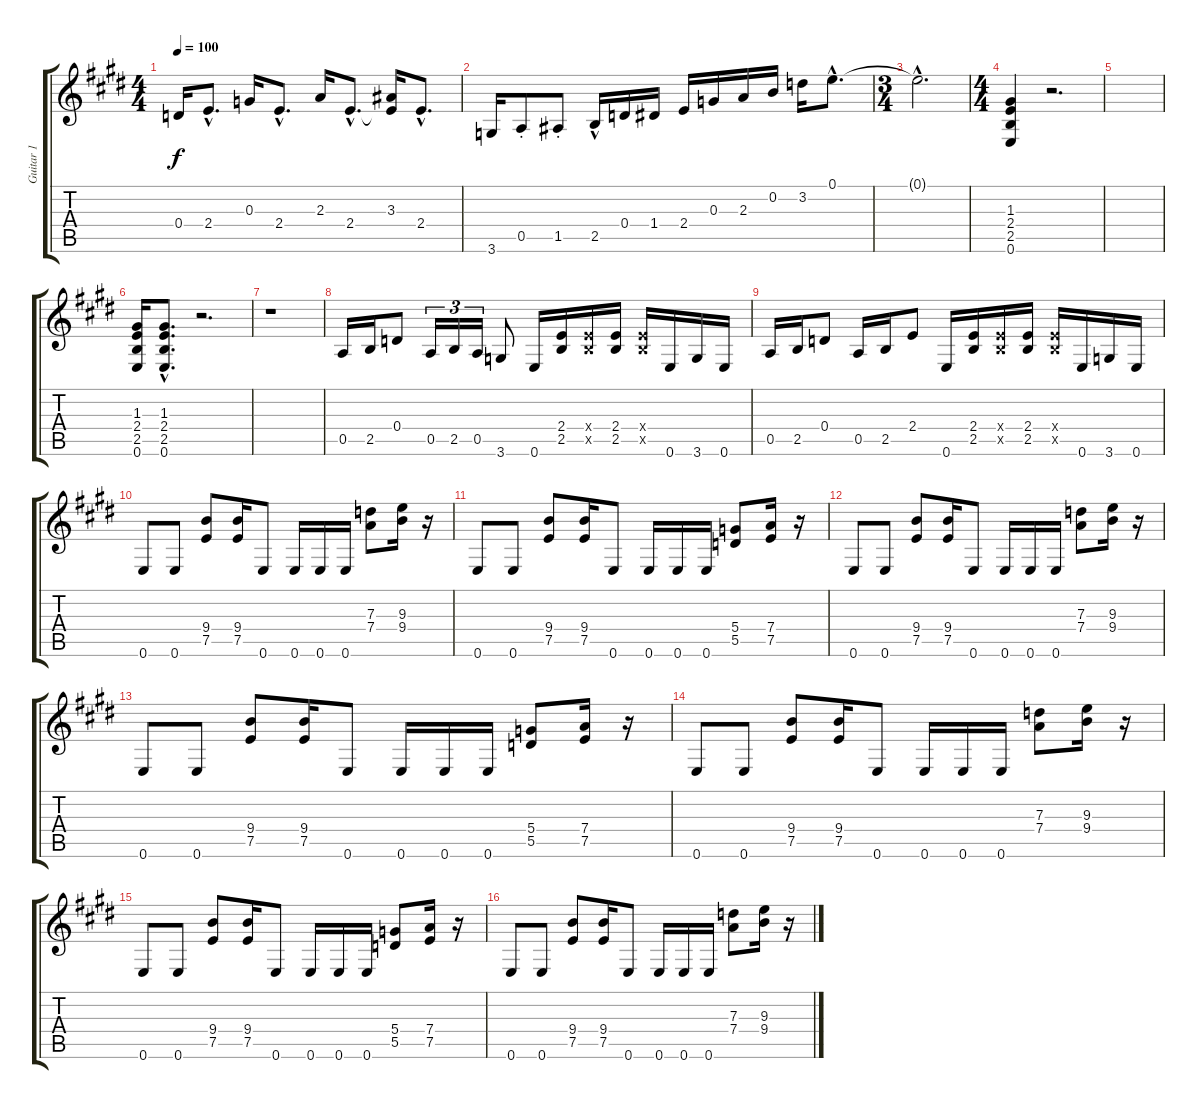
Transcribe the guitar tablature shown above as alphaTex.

\track ("Guitar 1" "Guitar 1") {instrument overdrivenguitar}
\staff {score tabs}
\tuning (E4 B3 G3 D3 A2 E2) {hide}
\ts (4 4)
\tempo 100
\clef g2
\ks e
0.4.16{dy f} 2.4{hac}.8{d} 0.3.16 2.4{hac}.8{d} 2.3.16 2.4{hac}.8{d} (3.3 2.4{t}).16 2.4{hac}.8{d} |
3.6.16 0.5{st}.8 1.5{st}.8 2.5{hac}.16 0.4.16 1.4.16 2.4.16 0.3.16 2.3.16 0.2.16 3.2.16 0.1{hac}.8{d} |
\ts (3 4)
0.1{hac t}.2{d} |
\ts (4 4)
(1.3 2.4 2.5 0.6).4 r.2{d} |
|
(1.3 2.4 2.5 0.6).16 (1.3{hac} 2.4{hac} 2.5{hac} 0.6{hac}).8{d} r.2{d} |
r.1 |
0.5.16 2.5.16 0.4.8 0.5.16{tu (3 2)} 2.5.16{tu (3 2)} 0.5.16{tu (3 2)} 3.6.8 0.6.16 (2.4 2.5).16 (2.4{x} 2.5{x}).16 (2.4 2.5).16 (2.4{x} 2.5{x}).16 0.6.16 3.6.16 0.6.16 |
0.5.16 2.5.16 0.4.8 0.5.16 2.5.16 2.4.8 0.6.16 (2.4 2.5).16 (2.4{x} 2.5{x}).16 (2.4 2.5).16 (2.4{x} 2.5{x}).16 0.6.16 3.6.16 0.6.16 |
0.6.8 0.6.8 (9.4 7.5).8 (9.4 7.5).16 0.6.8 0.6.16 0.6.16 0.6.16 (7.3 7.4).8 (9.3 9.4).16 r.16 |
0.6.8 0.6.8 (9.4 7.5).8 (9.4 7.5).16 0.6.8 0.6.16 0.6.16 0.6.16 (5.4 5.5).8 (7.4 7.5).16 r.16 |
0.6.8 0.6.8 (9.4 7.5).8 (9.4 7.5).16 0.6.8 0.6.16 0.6.16 0.6.16 (7.3 7.4).8 (9.3 9.4).16 r.16 |
0.6.8 0.6.8 (9.4 7.5).8 (9.4 7.5).16 0.6.8 0.6.16 0.6.16 0.6.16 (5.4 5.5).8 (7.4 7.5).16 r.16 |
0.6.8 0.6.8 (9.4 7.5).8 (9.4 7.5).16 0.6.8 0.6.16 0.6.16 0.6.16 (7.3 7.4).8 (9.3 9.4).16 r.16 |
0.6.8 0.6.8 (9.4 7.5).8 (9.4 7.5).16 0.6.8 0.6.16 0.6.16 0.6.16 (5.4 5.5).8 (7.4 7.5).16 r.16 |
0.6.8 0.6.8 (9.4 7.5).8 (9.4 7.5).16 0.6.8 0.6.16 0.6.16 0.6.16 (7.3 7.4).8 (9.3 9.4).16 r.16
